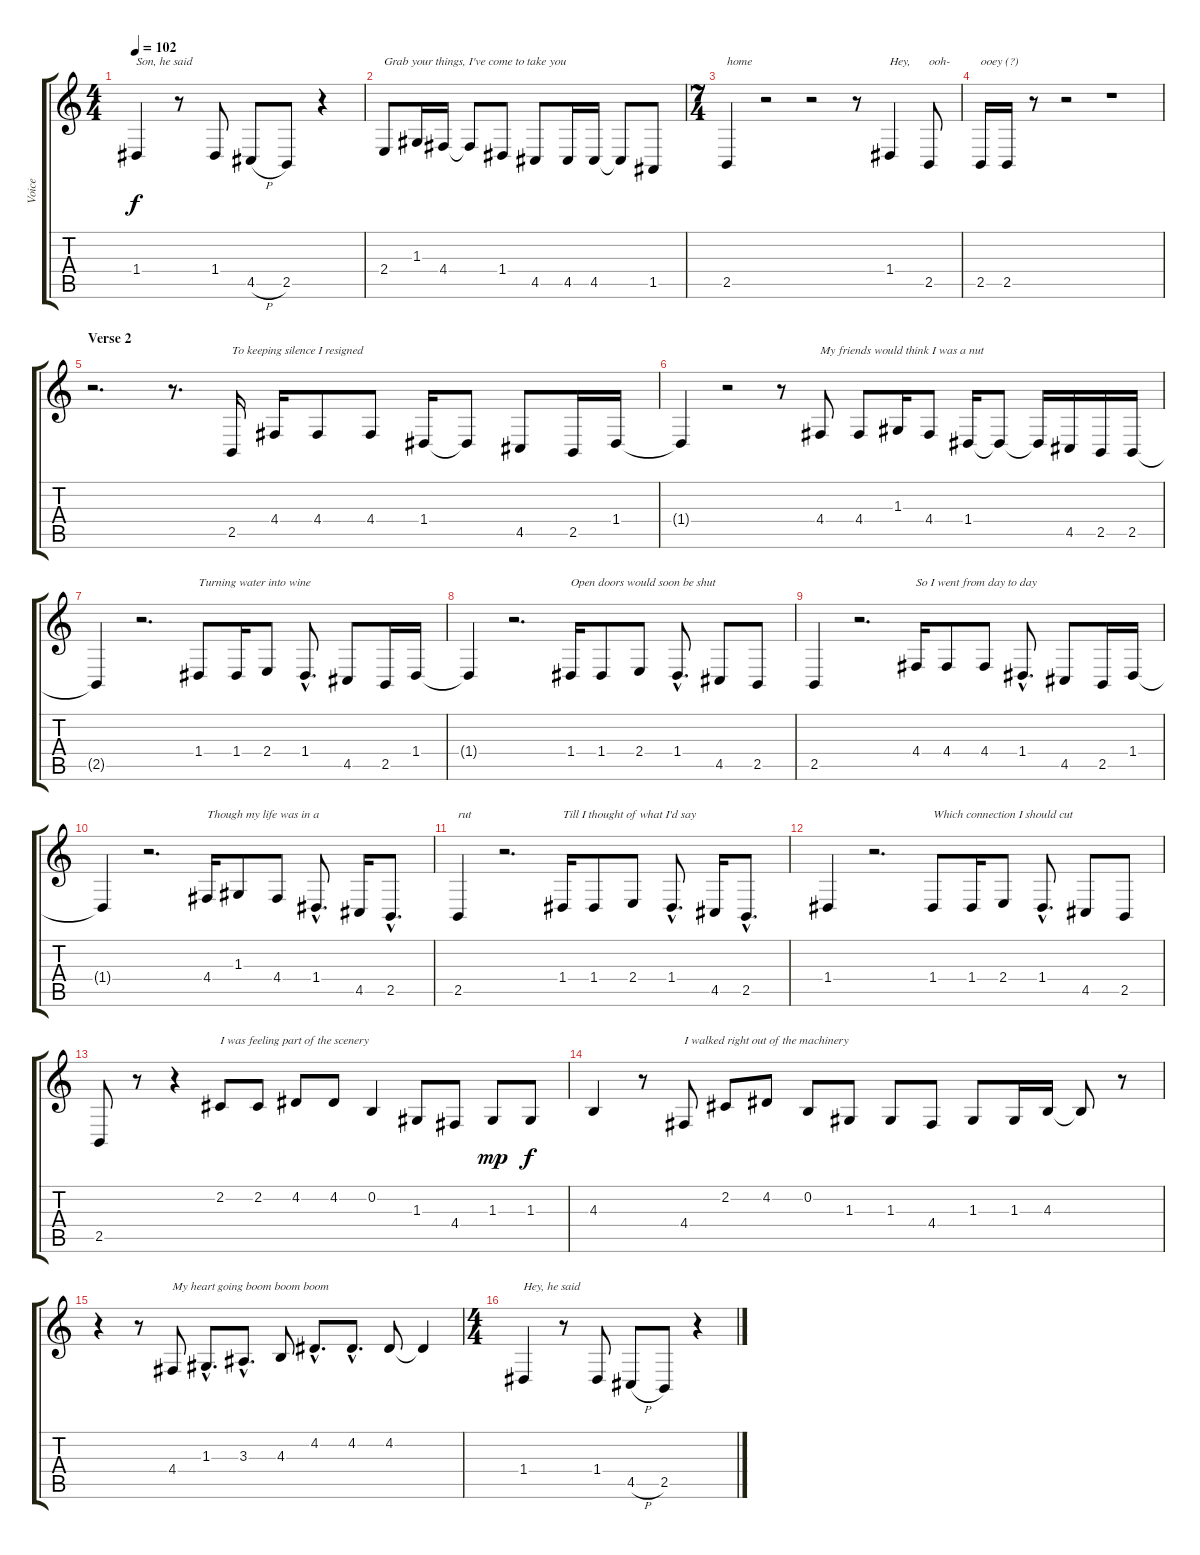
\track ("Voice" "Voice") {instrument clarinet}
\staff {score tabs}
\tuning (E4 B3 G3 D3 A2 E2) {hide}
\ts (4 4)
\tempo 102
\clef g2
\ks c
1.4.4{txt "Son, he said" dy f} r.8 1.4.8 4.5{h}.8 2.5.8 r.4 |
2.4.8{txt "Grab your things, I've come to take you"} 1.3.16 4.4.16 4.4{t}.8 1.4.8 4.5.8 4.5.16 4.5.16 4.5{t}.8 1.5.8 |
\ts (7 4)
2.5.4{txt "home"} r.2 r.2 r.8 1.4.4{txt "Hey, "} 2.5.8{txt "ooh-"} |
2.5.16{txt "ooey (?)"} 2.5.16 r.8 r.2 r.1 |
\section ("" "Verse 2")
r.2{d} r.8{d} 2.5.16{txt "To keeping silence I resigned"} 4.4.16 4.4.8 4.4.8 1.4.16 1.4{t}.8 4.5.8 2.5.16 1.4.16 |
1.4{t}.4 r.2 r.8 4.4.8{txt "My friends would think I was a nut"} 4.4.8 1.3.16 4.4.8 1.4.16 1.4{t}.8 1.4{t}.16 4.5.16 2.5.16 2.5.16 |
2.5{t}.4 r.2{d} 1.4.8{txt "Turning water into wine"} 1.4.16 2.4.8 1.4{hac}.8{d} 4.5.8 2.5.16 1.4.16 |
1.4{t}.4 r.2{d} 1.4.16{txt "Open doors would soon be shut"} 1.4.8 2.4.8 1.4{hac}.8{d} 4.5.8 2.5.8 |
2.5.4 r.2{d} 4.4.16{txt "So I went from day to day"} 4.4.8 4.4.8 1.4{hac}.8{d} 4.5.8 2.5.16 1.4.16 |
1.4{t}.4 r.2{d} 4.4.16{txt "Though my life was in a "} 1.3.8 4.4.8 1.4{hac}.8{d} 4.5.16 2.5{hac}.8{d} |
2.5.4{txt "rut"} r.2{d} 1.4.16{txt "Till I thought of what I'd say"} 1.4.8 2.4.8 1.4{hac}.8{d} 4.5.16 2.5{hac}.8{d} |
1.4.4 r.2{d} 1.4.8{txt "Which connection I should cut"} 1.4.16 2.4.8 1.4{hac}.8{d} 4.5.8 2.5.8 |
2.5.8 r.8 r.4 2.2.8{txt "I was feeling part of the scenery"} 2.2.8 4.2.8 4.2.8 0.2.4 1.3.8 4.4.8 1.3.8{dy mp} 1.3.8{dy f} |
4.3.4 r.8 4.4.8{txt "I walked right out of the machinery"} 2.2.8 4.2.8 0.2.8 1.3.8 1.3.8 4.4.8 1.3.8 1.3.16 4.3.16 4.3{t}.8 r.8 |
r.4 r.8 4.4.8{txt "My heart going boom boom boom"} 1.3{hac}.8{d} 3.3{hac}.8{d} 4.3.8 4.2{hac}.8{d} 4.2{hac}.8{d} 4.2.8 4.2{t}.4 |
\ts (4 4)
1.4.4{txt "Hey, he said"} r.8 1.4.8 4.5{h}.8 2.5.8 r.4
